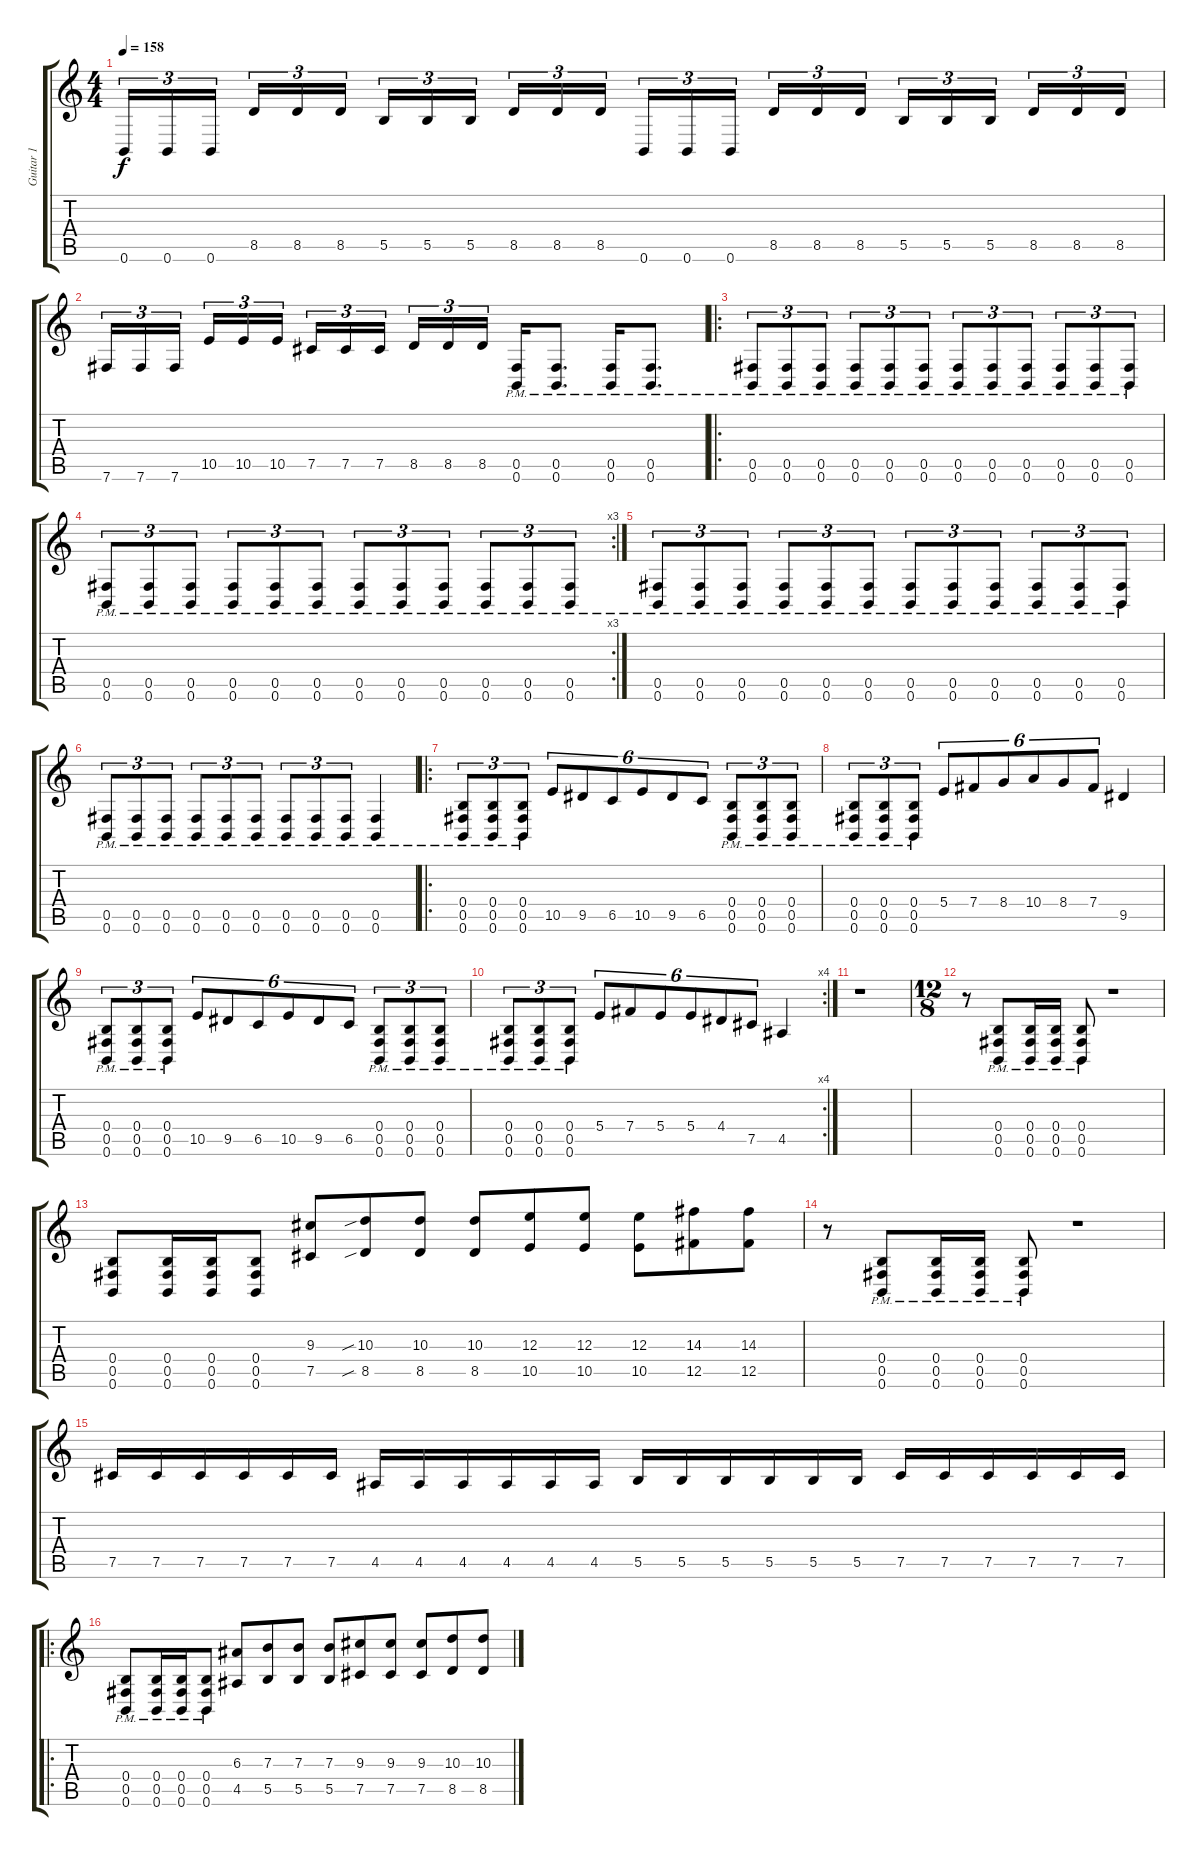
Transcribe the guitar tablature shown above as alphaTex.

\track ("Guitar 1" "Guitar 1") {instrument overdrivenguitar}
\staff {score tabs}
\tuning (Db4 Ab3 E3 B2 Gb2 B1) {hide}
\ts (4 4)
\tempo 158
\clef g2
\ks c
0.6.16{tu (3 2) dy f} 0.6.16{tu (3 2)} 0.6.16{tu (3 2) beam splitsecondary} 8.5.16{tu (3 2)} 8.5.16{tu (3 2)} 8.5.16{tu (3 2)} 5.5.16{tu (3 2)} 5.5.16{tu (3 2)} 5.5.16{tu (3 2) beam splitsecondary} 8.5.16{tu (3 2)} 8.5.16{tu (3 2)} 8.5.16{tu (3 2)} 0.6.16{tu (3 2)} 0.6.16{tu (3 2)} 0.6.16{tu (3 2) beam splitsecondary} 8.5.16{tu (3 2)} 8.5.16{tu (3 2)} 8.5.16{tu (3 2)} 5.5.16{tu (3 2)} 5.5.16{tu (3 2)} 5.5.16{tu (3 2) beam splitsecondary} 8.5.16{tu (3 2)} 8.5.16{tu (3 2)} 8.5.16{tu (3 2)} |
7.6.16{tu (3 2)} 7.6.16{tu (3 2)} 7.6.16{tu (3 2) beam splitsecondary} 10.5.16{tu (3 2)} 10.5.16{tu (3 2)} 10.5.16{tu (3 2)} 7.5.16{tu (3 2)} 7.5.16{tu (3 2)} 7.5.16{tu (3 2) beam splitsecondary} 8.5.16{tu (3 2)} 8.5.16{tu (3 2)} 8.5.16{tu (3 2)} (0.5{pm} 0.6{pm}).16 (0.5{pm} 0.6{pm}).8{d} (0.5{pm} 0.6{pm}).16 (0.5{pm} 0.6{pm}).8{d} |
\ro
(0.5{pm} 0.6{pm}).8{tu (3 2)} (0.5{pm} 0.6{pm}).8{tu (3 2)} (0.5{pm} 0.6{pm}).8{tu (3 2)} (0.5{pm} 0.6{pm}).8{tu (3 2)} (0.5{pm} 0.6{pm}).8{tu (3 2)} (0.5{pm} 0.6{pm}).8{tu (3 2)} (0.5{pm} 0.6{pm}).8{tu (3 2)} (0.5{pm} 0.6{pm}).8{tu (3 2)} (0.5{pm} 0.6{pm}).8{tu (3 2)} (0.5{pm} 0.6{pm}).8{tu (3 2)} (0.5{pm} 0.6{pm}).8{tu (3 2)} (0.5{pm} 0.6{pm}).8{tu (3 2)} |
\rc 3
(0.5{pm} 0.6{pm}).8{tu (3 2)} (0.5{pm} 0.6{pm}).8{tu (3 2)} (0.5{pm} 0.6{pm}).8{tu (3 2)} (0.5{pm} 0.6{pm}).8{tu (3 2)} (0.5{pm} 0.6{pm}).8{tu (3 2)} (0.5{pm} 0.6{pm}).8{tu (3 2)} (0.5{pm} 0.6{pm}).8{tu (3 2)} (0.5{pm} 0.6{pm}).8{tu (3 2)} (0.5{pm} 0.6{pm}).8{tu (3 2)} (0.5{pm} 0.6{pm}).8{tu (3 2)} (0.5{pm} 0.6{pm}).8{tu (3 2)} (0.5{pm} 0.6{pm}).8{tu (3 2)} |
(0.5{pm} 0.6{pm}).8{tu (3 2)} (0.5{pm} 0.6{pm}).8{tu (3 2)} (0.5{pm} 0.6{pm}).8{tu (3 2)} (0.5{pm} 0.6{pm}).8{tu (3 2)} (0.5{pm} 0.6{pm}).8{tu (3 2)} (0.5{pm} 0.6{pm}).8{tu (3 2)} (0.5{pm} 0.6{pm}).8{tu (3 2)} (0.5{pm} 0.6{pm}).8{tu (3 2)} (0.5{pm} 0.6{pm}).8{tu (3 2)} (0.5{pm} 0.6{pm}).8{tu (3 2)} (0.5{pm} 0.6{pm}).8{tu (3 2)} (0.5{pm} 0.6{pm}).8{tu (3 2)} |
(0.5{pm} 0.6{pm}).8{tu (3 2)} (0.5{pm} 0.6{pm}).8{tu (3 2)} (0.5{pm} 0.6{pm}).8{tu (3 2)} (0.5{pm} 0.6{pm}).8{tu (3 2)} (0.5{pm} 0.6{pm}).8{tu (3 2)} (0.5{pm} 0.6{pm}).8{tu (3 2)} (0.5{pm} 0.6{pm}).8{tu (3 2)} (0.5{pm} 0.6{pm}).8{tu (3 2)} (0.5{pm} 0.6{pm}).8{tu (3 2)} (0.5{pm} 0.6{pm}).4 |
\ro
(0.4{pm} 0.5{pm} 0.6{pm}).8{tu (3 2)} (0.4{pm} 0.5{pm} 0.6{pm}).8{tu (3 2)} (0.4{pm} 0.5{pm} 0.6{pm}).8{tu (3 2)} 10.5.8{tu (6 4)} 9.5.8{tu (6 4)} 6.5.8{tu (6 4)} 10.5.8{tu (6 4)} 9.5.8{tu (6 4)} 6.5.8{tu (6 4)} (0.4{pm} 0.5{pm} 0.6{pm}).8{tu (3 2)} (0.4{pm} 0.5{pm} 0.6{pm}).8{tu (3 2)} (0.4{pm} 0.5{pm} 0.6{pm}).8{tu (3 2)} |
(0.4{pm} 0.5{pm} 0.6{pm}).8{tu (3 2)} (0.4{pm} 0.5{pm} 0.6{pm}).8{tu (3 2)} (0.4{pm} 0.5{pm} 0.6{pm}).8{tu (3 2)} 5.4.8{tu (6 4)} 7.4.8{tu (6 4)} 8.4.8{tu (6 4)} 10.4.8{tu (6 4)} 8.4.8{tu (6 4)} 7.4.8{tu (6 4)} 9.5.4 |
(0.4{pm} 0.5{pm} 0.6{pm}).8{tu (3 2)} (0.4{pm} 0.5{pm} 0.6{pm}).8{tu (3 2)} (0.4{pm} 0.5{pm} 0.6{pm}).8{tu (3 2)} 10.5.8{tu (6 4)} 9.5.8{tu (6 4)} 6.5.8{tu (6 4)} 10.5.8{tu (6 4)} 9.5.8{tu (6 4)} 6.5.8{tu (6 4)} (0.4{pm} 0.5{pm} 0.6{pm}).8{tu (3 2)} (0.4{pm} 0.5{pm} 0.6{pm}).8{tu (3 2)} (0.4{pm} 0.5{pm} 0.6{pm}).8{tu (3 2)} |
\rc 4
(0.4{pm} 0.5{pm} 0.6{pm}).8{tu (3 2)} (0.4{pm} 0.5{pm} 0.6{pm}).8{tu (3 2)} (0.4{pm} 0.5{pm} 0.6{pm}).8{tu (3 2)} 5.4.8{tu (6 4)} 7.4.8{tu (6 4)} 5.4.8{tu (6 4)} 5.4.8{tu (6 4)} 4.4.8{tu (6 4)} 7.5.8{tu (6 4)} 4.5.4 |
r.1 |
\ts (12 8)
r.8 (0.4{pm} 0.5{pm} 0.6{pm}).8 (0.4{pm} 0.5{pm} 0.6{pm}).16 (0.4{pm} 0.5{pm} 0.6{pm}).16 (0.4{pm} 0.5{pm} 0.6{pm}).8 r.1 |
(0.4 0.5 0.6).8 (0.4 0.5 0.6).16 (0.4 0.5 0.6).16 (0.4 0.5 0.6).8 (9.3 7.5).8 (10.3{sib} 8.5{sib}).8 (10.3 8.5).8 (10.3 8.5).8 (12.3 10.5).8 (12.3 10.5).8 (12.3 10.5).8 (14.3 12.5).8 (14.3 12.5).8 |
r.8 (0.4{pm} 0.5{pm} 0.6{pm}).8 (0.4{pm} 0.5{pm} 0.6{pm}).16 (0.4{pm} 0.5{pm} 0.6{pm}).16 (0.4{pm} 0.5{pm} 0.6{pm}).8 r.1 |
7.5.16 7.5.16 7.5.16 7.5.16 7.5.16 7.5.16 4.5.16 4.5.16 4.5.16 4.5.16 4.5.16 4.5.16 5.5.16 5.5.16 5.5.16 5.5.16 5.5.16 5.5.16 7.5.16 7.5.16 7.5.16 7.5.16 7.5.16 7.5.16 |
\ro
(0.4{pm} 0.5{pm} 0.6{pm}).8 (0.4{pm} 0.5{pm} 0.6{pm}).16 (0.4{pm} 0.5{pm} 0.6{pm}).16 (0.4{pm} 0.5{pm} 0.6{pm}).8 (6.3 4.5).8 (7.3 5.5).8 (7.3 5.5).8 (7.3 5.5).8 (9.3 7.5).8 (9.3 7.5).8 (9.3 7.5).8 (10.3 8.5).8 (10.3 8.5).8
